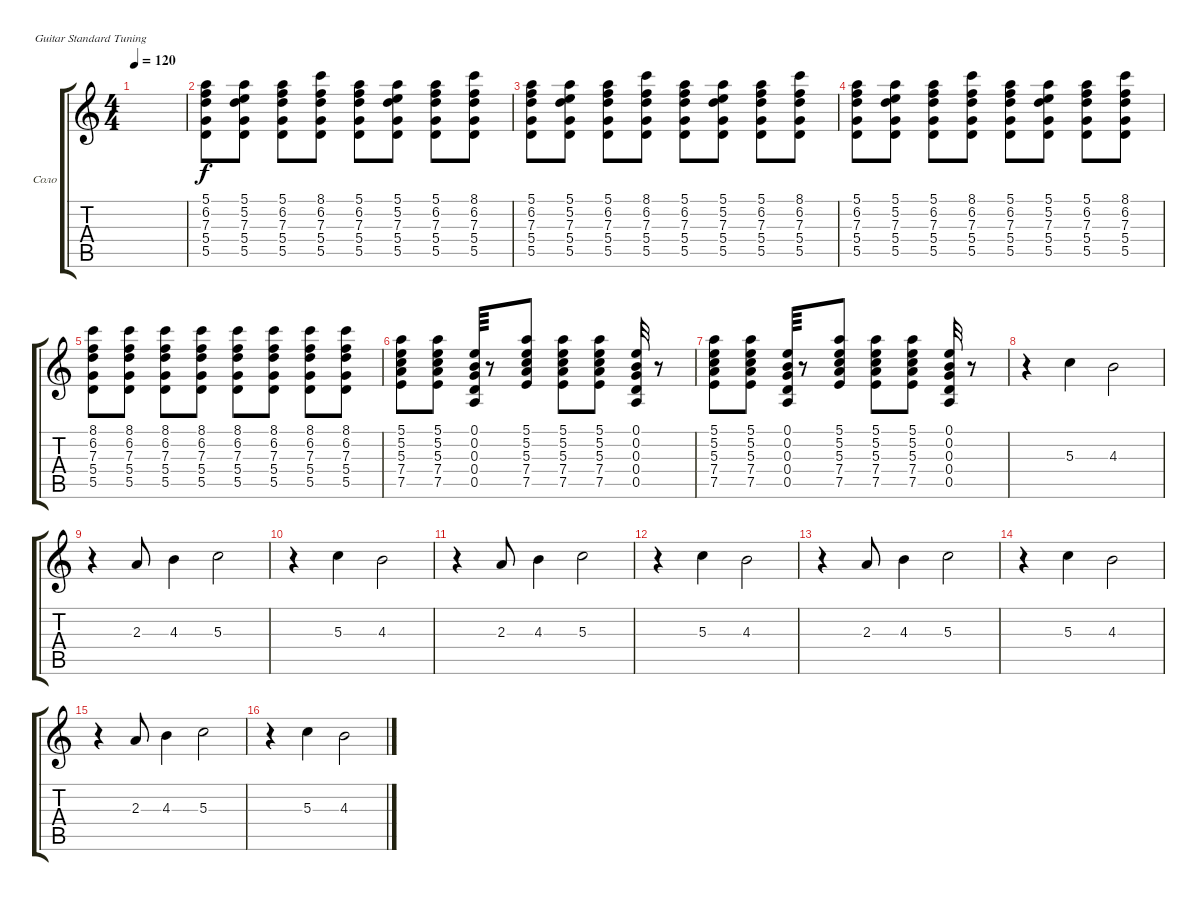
\defaultSystemsLayout 4
\bracketExtendMode groupsimilarinstruments
\firstSystemTrackNameOrientation horizontal
\otherSystemsTrackNameOrientation horizontal
\track ("Юра Каспарян" "Соло") {instrument electricguitarclean}
\staff {score tabs}
\tuning (E4 B3 G3 D3 A2 E2)
\ts (4 4)
\tempo 120
\clef g2
\scale
0.487395
\ks c
|
\scale
0.256303 (5.5 6.2 5.1 7.3 5.4).8 (5.5 5.2 5.1 7.3 5.4).8 (5.5 6.2 5.1 7.3 5.4).8 (5.5 6.2 8.1 7.3 5.4).8 (5.5 6.2 5.1 7.3 5.4).8 (5.5 5.2 5.1 7.3 5.4).8 (5.5 6.2 5.1 7.3 5.4).8 (5.5 6.2 8.1 7.3 5.4).8 |
(5.5 6.2 5.1 7.3 5.4).8 (5.5 5.2 5.1 7.3 5.4).8 (5.5 6.2 5.1 7.3 5.4).8 (5.5 6.2 8.1 7.3 5.4).8 (5.5 6.2 5.1 7.3 5.4).8 (5.5 5.2 5.1 7.3 5.4).8 (5.5 6.2 5.1 7.3 5.4).8 (5.5 6.2 8.1 7.3 5.4).8 |
(5.5 6.2 5.1 7.3 5.4).8 (5.5 5.2 5.1 7.3 5.4).8 (5.5 6.2 5.1 7.3 5.4).8 (5.5 6.2 8.1 7.3 5.4).8 (5.5 6.2 5.1 7.3 5.4).8 (5.5 5.2 5.1 7.3 5.4).8 (5.5 6.2 5.1 7.3 5.4).8 (5.5 6.2 8.1 7.3 5.4).8 |
\scale
0.256303 (5.5 6.2 8.1 7.3 5.4).8 (5.5 6.2 8.1 7.3 5.4).8 (5.5 6.2 8.1 7.3 5.4).8 (5.5 6.2 8.1 7.3 5.4).8 (5.5 6.2 8.1 7.3 5.4).8 (5.5 6.2 8.1 7.3 5.4).8 (5.5 6.2 8.1 7.3 5.4).8 (5.5 6.2 8.1 7.3 5.4).8 |
\scale
0.333333 (7.5 7.4 5.3 5.2 5.1).8 (7.5 7.4 5.3 5.2 5.1).8 (0.5 0.4 0.3 0.2 0.1).64 r.8 (7.5 7.4 5.3 5.2 5.1).8 (7.5 7.4 5.3 5.2 5.1).8 (7.5 7.4 5.3 5.2 5.1).8 (0.5 0.4 0.3 0.2 0.1).32 r.8 |
\scale
0.333333 (7.5 7.4 5.3 5.2 5.1).8 (7.5 7.4 5.3 5.2 5.1).8 (0.5 0.4 0.3 0.2 0.1).64 r.8 (7.5 7.4 5.3 5.2 5.1).8 (7.5 7.4 5.3 5.2 5.1).8 (7.5 7.4 5.3 5.2 5.1).8 (0.5 0.4 0.3 0.2 0.1).32 r.8 |
\scale
0.333333 r.4 5.3.4 4.3.2 |
\scale
0.333333 r.4 2.3.8 4.3.4 5.3.2 |
\scale
0.333333 r.4 5.3.4 4.3.2 |
\scale
0.333333 r.4 2.3.8 4.3.4 5.3.2 |
\scale
0.333333 r.4 5.3.4 4.3.2 |
\scale
0.333333 r.4 2.3.8 4.3.4 5.3.2 |
\scale
0.333333 r.4 5.3.4 4.3.2 |
\scale
0.333333 r.4 2.3.8 4.3.4 5.3.2 |
r.4 5.3.4 4.3.2
